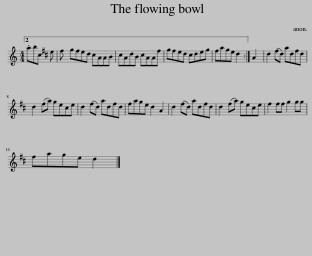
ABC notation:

X:1
L:1/8
M:4/4
I:linebreak $
K:C
V:1 treble
V:1
 .abc e ^f | g^fed ^cAAB | ^cAdB cAA^f | g^fed ^cdeg | ^fage d2 :| %5
 A2 | d2 (^fd) adfd |$ d2 (^fa) ge^ce | d2 (^fd) adfd | ^fage d2 A2 | %10
 d2 (^fd) adfd | d2 (^fa) ge^ce | ^f2 ff g2 gg |$ ^fage d2 |] %14
